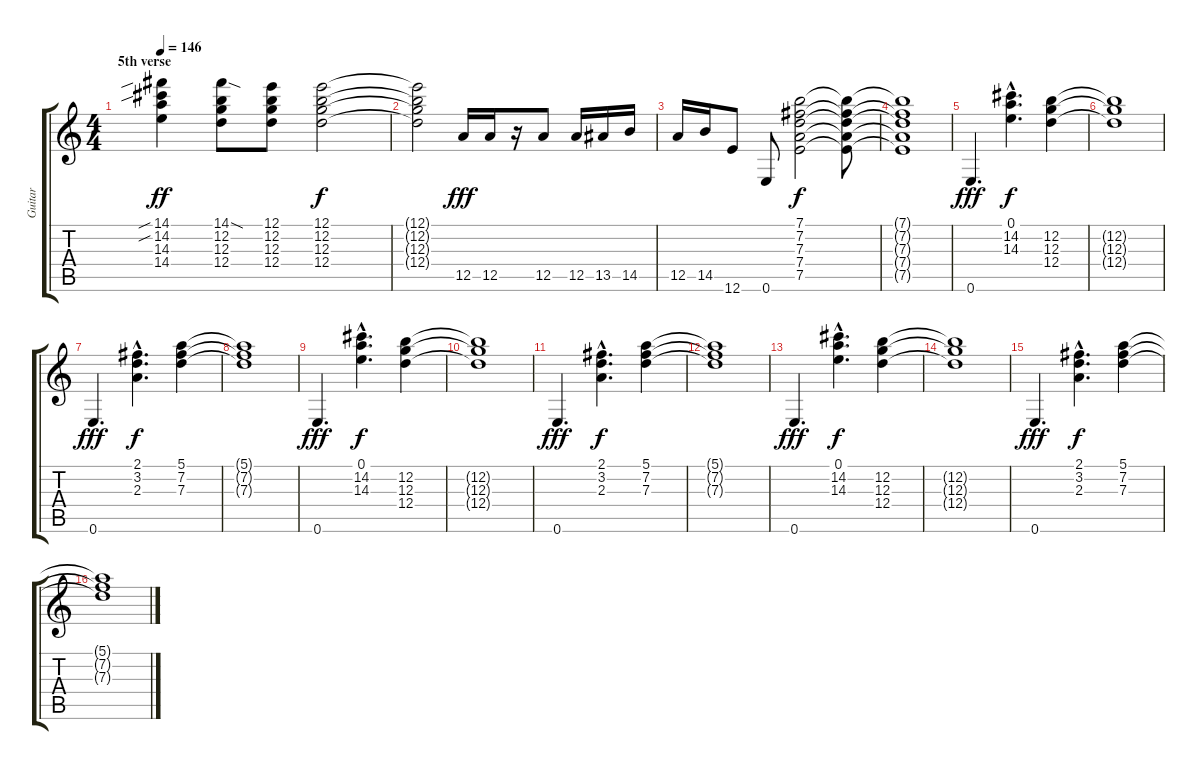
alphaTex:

\track ("Guitar" "Guitar") {instrument distortionguitar}
\staff {score tabs}
\tuning (E4 B3 G3 D3 A2 E2) {hide}
\ts (4 4)
\section ("" "5th verse")
\tempo 146
\clef g2
\ks c
(14.1{sib} 14.2{sib} 14.3 14.4).4{dy ff} (14.1{sod} 12.2 12.3 12.4).8 (12.1 12.2 12.3 12.4).8 (12.1 12.2 12.3 12.4).2{dy f} |
(12.1{t} 12.2{t} 12.3{t} 12.4{t}).2 12.5.16{dy fff} 12.5.16 r.16 12.5.8 12.5.16 13.5.16 14.5.16 |
12.5.16 14.5.16 12.6.8 0.6.8 (7.1 7.2 7.3 7.4 7.5).2{dy f} (7.1{t} 7.2{t} 7.3{t} 7.4{t} 7.5{t}).8 |
(7.1{t} 7.2{t} 7.3{t} 7.4{t} 7.5{t}).1 |
0.6.4{d dy fff} (0.1{hac} 14.2{hac} 14.3{hac}).4{d dy f} (12.2 12.3 12.4).4 |
(12.2{t} 12.3{t} 12.4{t}).1 |
0.6.4{d dy fff} (2.1{hac} 3.2{hac} 2.3{hac}).4{d dy f} (5.1 7.2 7.3).4 |
(5.1{t} 7.2{t} 7.3{t}).1 |
0.6.4{d dy fff} (0.1{hac} 14.2{hac} 14.3{hac}).4{d dy f} (12.2 12.3 12.4).4 |
(12.2{t} 12.3{t} 12.4{t}).1 |
0.6.4{d dy fff} (2.1{hac} 3.2{hac} 2.3{hac}).4{d dy f} (5.1 7.2 7.3).4 |
(5.1{t} 7.2{t} 7.3{t}).1 |
0.6.4{d dy fff} (0.1{hac} 14.2{hac} 14.3{hac}).4{d dy f} (12.2 12.3 12.4).4 |
(12.2{t} 12.3{t} 12.4{t}).1 |
0.6.4{d dy fff} (2.1{hac} 3.2{hac} 2.3{hac}).4{d dy f} (5.1 7.2 7.3).4 |
(5.1{t} 7.2{t} 7.3{t}).1
